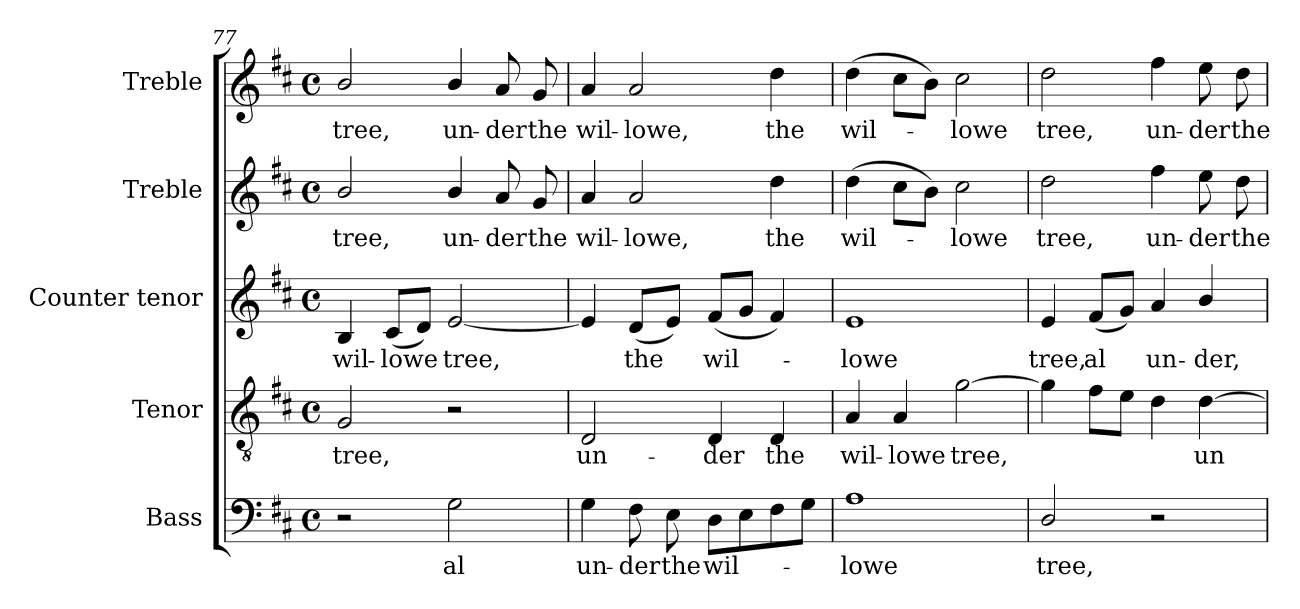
**kern	**text	**kern	**text	**kern	**text	**kern	**text	**kern	**text
*part5	*part5	*part4	*part4	*part3	*part3	*part2	*part2	*part1	*part1
*staff5	*staff5	*staff4	*staff4	*staff3	*staff3	*staff2	*staff2	*staff1	*staff1
*I"Bass	*	*I"Tenor	*	*I"Counter tenor	*	*I"Treble	*	*I"Treble	*
*I'B.	*	*I'T.	*	*	*	*	*	*	*
*clefF4	*	*clefGv2	*	*clefG2	*	*clefG2	*	*clefG2	*
*	*	*ITrd7c12	*	*	*	*	*	*	*
*k[f#c#]	*	*k[f#c#]	*	*k[f#c#]	*	*k[f#c#]	*	*k[f#c#]	*
*D:	*	*D:	*	*D:	*	*D:	*	*D:	*
*M4/4	*	*M4/4	*	*M4/4	*	*M4/4	*	*M4/4	*
*met(c)	*	*met(c)	*	*met(c)	*	*met(c)	*	*met(c)	*
=77	=77	=77	=77	=77	=77	=77	=77	=77	=77
!	!	!	!LO:LY:b:color=#000000	!	!	!	!	!	!
!	!	!	!	!	!LO:LY:b:color=#000000	!	!	!	!
!	!	!	!	!	!	!	!LO:LY:b:color=#000000	!	!
!	!	!	!	!	!	!	!	!	!LO:LY:b:color=#000000
2r	.	2GGi/	tree,	4Bi/	wil-	2bi/	tree,	2bi/	tree,
!	!	!	!	!	!LO:LY:b:color=#000000	!	!	!	!
.	.	.	.	(8c#i/L	-lowe	.	.	.	.
.	.	.	.	8di/J)	.	.	.	.	.
!	!LO:LY:b:color=#000000	!	!	!	!	!	!	!	!
!	!	!	!	!	!LO:LY:b:color=#000000	!	!	!	!
!	!	!	!	!	!	!	!LO:LY:b:color=#000000	!	!
!	!	!	!	!	!	!	!	!	!LO:LY:b:color=#000000
2Gi\	al	2r	.	[2ei/	tree,	4bi/	un-	4bi/	un-
!	!	!	!	!	!	!	!LO:LY:b:color=#000000	!	!
!	!	!	!	!	!	!	!	!	!LO:LY:b:color=#000000
.	.	.	.	.	.	8ai/	-der	8ai/	-der
!	!	!	!	!	!	!	!LO:LY:b:color=#000000	!	!
!	!	!	!	!	!	!	!	!	!LO:LY:b:color=#000000
.	.	.	.	.	.	8gi/	the	8gi/	the
=78	=78	=78	=78	=78	=78	=78	=78	=78	=78
!	!LO:LY:b:color=#000000	!	!	!	!	!	!	!	!
!	!	!	!LO:LY:b:color=#000000	!	!	!	!	!	!
!	!	!	!	!	!	!	!LO:LY:b:color=#000000	!	!
!	!	!	!	!	!	!	!	!	!LO:LY:b:color=#000000
4Gi\	un-	2DDi/	un-	4ei/]	.	4ai/	wil-	4ai/	wil-
!	!LO:LY:b:color=#000000	!	!	!	!	!	!	!	!
!	!	!	!	!	!LO:LY:b:color=#000000	!	!	!	!
!	!	!	!	!	!	!	!LO:LY:b:color=#000000	!	!
!	!	!	!	!	!	!	!	!	!LO:LY:b:color=#000000
8F#i\	-der	.	.	(8di/L	the	2ai/	-lowe,	2ai/	-lowe,
!	!LO:LY:b:color=#000000	!	!	!	!	!	!	!	!
8Ei\	the	.	.	8ei/J)	.	.	.	.	.
!	!LO:LY:b:color=#000000	!	!	!	!	!	!	!	!
!	!	!	!LO:LY:b:color=#000000	!	!	!	!	!	!
!	!	!	!	!	!LO:LY:b:color=#000000	!	!	!	!
8Di\L	wil-	4DDi/	-der	(8f#i/L	wil-	.	.	.	.
8Ei\	.	.	.	8gi/J	.	.	.	.	.
!	!	!	!LO:LY:b:color=#000000	!	!	!	!	!	!
!	!	!	!	!	!	!	!LO:LY:b:color=#000000	!	!
!	!	!	!	!	!	!	!	!	!LO:LY:b:color=#000000
8F#i\	.	4DDi/	the	4f#i/)	.	4ddi\	the	4ddi\	the
8Gi\J	.	.	.	.	.	.	.	.	.
=79	=79	=79	=79	=79	=79	=79	=79	=79	=79
!	!LO:LY:b:color=#000000	!	!	!	!	!	!	!	!
!	!	!	!LO:LY:b:color=#000000	!	!	!	!	!	!
!	!	!	!	!	!LO:LY:b:color=#000000	!	!	!	!
!	!	!	!	!	!	!	!LO:LY:b:color=#000000	!	!
!	!	!	!	!	!	!	!	!	!LO:LY:b:color=#000000
1Ai	-lowe	4AAi/	wil-	1ei	-lowe	(4ddi\	wil-	(4ddi\	wil-
!	!	!	!LO:LY:b:color=#000000	!	!	!	!	!	!
.	.	4AAi/	-lowe	.	.	8cc#i\L	.	8cc#i\L	.
.	.	.	.	.	.	8bi\J)	.	8bi\J)	.
!	!	!	!LO:LY:b:color=#000000	!	!	!	!	!	!
!	!	!	!	!	!	!	!LO:LY:b:color=#000000	!	!
!	!	!	!	!	!	!	!	!	!LO:LY:b:color=#000000
.	.	[2Gi\	tree,	.	.	2cc#i\	-lowe	2cc#i\	-lowe
=80	=80	=80	=80	=80	=80	=80	=80	=80	=80
!	!LO:LY:b:color=#000000	!	!	!	!	!	!	!	!
!	!	!	!	!	!LO:LY:b:color=#000000	!	!	!	!
!	!	!	!	!	!	!	!LO:LY:b:color=#000000	!	!
!	!	!	!	!	!	!	!	!	!LO:LY:b:color=#000000
2Di/	tree,	4Gi\]	.	4ei/	tree,	2ddi\	tree,	2ddi\	tree,
!	!	!	!	!	!LO:LY:b:color=#000000	!	!	!	!
.	.	8F#i\L	.	(8f#i/L	al	.	.	.	.
.	.	8Ei\J	.	8gi/J)	.	.	.	.	.
!	!	!	!	!	!LO:LY:b:color=#000000	!	!	!	!
!	!	!	!	!	!	!	!LO:LY:b:color=#000000	!	!
!	!	!	!	!	!	!	!	!	!LO:LY:b:color=#000000
2r	.	4Di\	.	4ai/	un-	4ff#i\	un-	4ff#i\	un-
!	!	!	!LO:LY:b:color=#000000	!	!	!	!	!	!
!	!	!	!	!	!LO:LY:b:color=#000000	!	!	!	!
!	!	!	!	!	!	!	!LO:LY:b:color=#000000	!	!
!	!	!	!	!	!	!	!	!	!LO:LY:b:color=#000000
.	.	[4Di\	un-	4bi/	-der,	8eei\	-der	8eei\	-der
!	!	!	!	!	!	!	!LO:LY:b:color=#000000	!	!
!	!	!	!	!	!	!	!	!	!LO:LY:b:color=#000000
.	.	.	.	.	.	8ddi\	the	8ddi\	the
=	=	=	=	=	=	=	=	=	=
*-	*-	*-	*-	*-	*-	*-	*-	*-	*-
